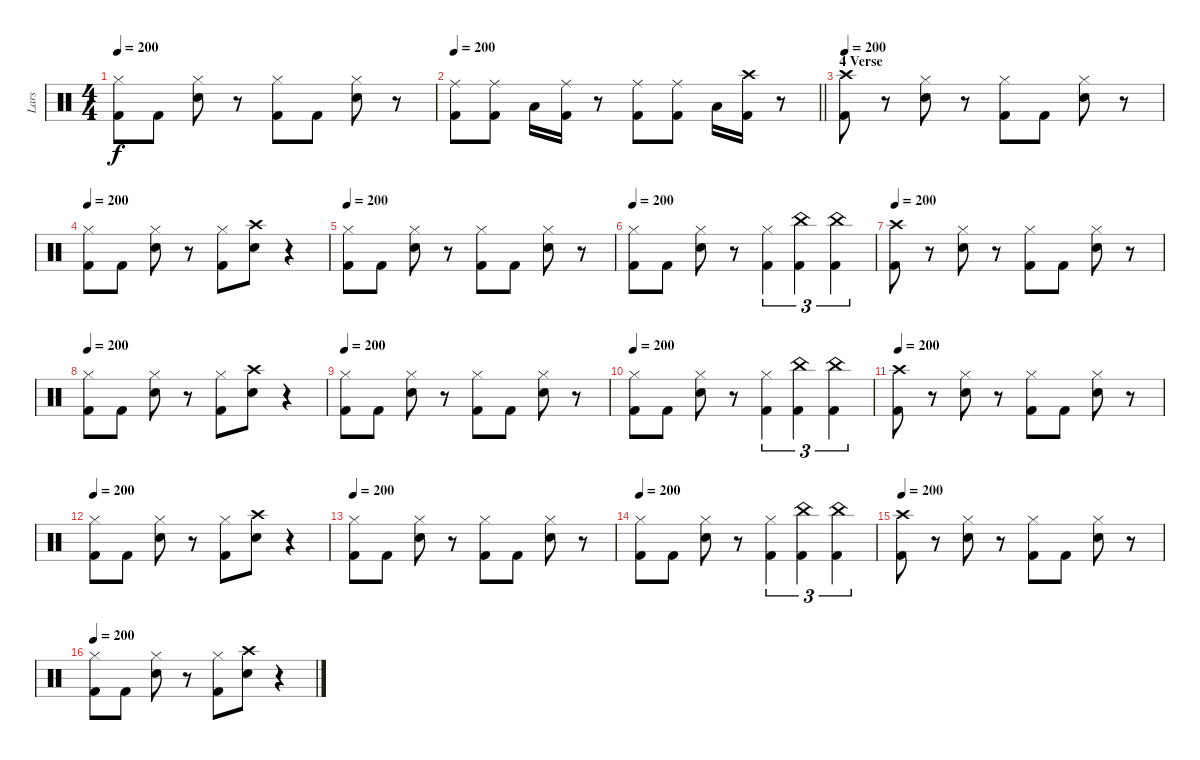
\track ("Lars" "Lars") {instrument percussion}
\staff {score}
\articulation defaults
\ts (4 4)
\tempo 200
\clef neutral
\ks c
("Kick (hit) 2" "Hi-Hat (closed)").8{dy f} "Kick (hit) 2".8 ("Snare (hit) 2" "Hi-Hat (closed)").8 r.8 ("Kick (hit) 2" "Hi-Hat (closed)").8 "Kick (hit) 2".8 ("Snare (hit) 2" "Hi-Hat (closed)").8 r.8 |
\tempo 200
\barLineRight lightlight
("Kick (hit) 2" "Ride (middle)").8 ("Kick (hit) 2" "Ride (middle)").8 "Low Tom (hit)".16 ("Ride (middle)" "Kick (hit) 2").16 r.8 ("Ride (middle)" "Kick (hit) 2").8 ("Ride (middle)" "Kick (hit) 2").8 "Low Tom (hit)".16 ("Crash high (hit)" "Kick (hit) 2").16 r.8 |
\section ("" "4 Verse")
\tempo 200
("Kick (hit) 2" "Crash high (hit)").8 r.8 ("Hi-Hat (closed)" "Snare (hit) 2").8 r.8 ("Hi-Hat (closed)" "Kick (hit) 2").8 "Kick (hit) 2".8 ("Hi-Hat (closed)" "Snare (hit) 2").8 r.8 |
\tempo 200
("Kick (hit) 2" "Hi-Hat (closed)").8 "Kick (hit) 2".8 ("Snare (hit) 2" "Hi-Hat (closed)").8 r.8 ("Hi-Hat (closed)" "Kick (hit) 2").8 ("Crash high (hit)" "Snare (hit) 2").8 r.4 |
\tempo 200
("Kick (hit) 2" "Hi-Hat (closed)").8 "Kick (hit) 2".8 ("Snare (hit) 2" "Hi-Hat (closed)").8 r.8 ("Kick (hit) 2" "Hi-Hat (closed)").8 "Kick (hit) 2".8 ("Snare (hit) 2" "Hi-Hat (closed)").8 r.8 |
\tempo 200
("Kick (hit) 2" "Hi-Hat (closed)").8 "Kick (hit) 2".8 ("Snare (hit) 2" "Hi-Hat (closed)").8 r.8 ("Hi-Hat (closed)" "Kick (hit) 2").4{tu (3 2)} ("China (hit)" "Kick (hit) 2").4{tu (3 2)} ("China (hit)" "Kick (hit) 2").4{tu (3 2)} |
\tempo 200
("Kick (hit) 2" "Crash high (hit)").8 r.8 ("Hi-Hat (closed)" "Snare (hit) 2").8 r.8 ("Hi-Hat (closed)" "Kick (hit) 2").8 "Kick (hit) 2".8 ("Hi-Hat (closed)" "Snare (hit) 2").8 r.8 |
\tempo 200
("Kick (hit) 2" "Hi-Hat (closed)").8 "Kick (hit) 2".8 ("Snare (hit) 2" "Hi-Hat (closed)").8 r.8 ("Hi-Hat (closed)" "Kick (hit) 2").8 ("Crash high (hit)" "Snare (hit) 2").8 r.4 |
\tempo 200
("Kick (hit) 2" "Hi-Hat (closed)").8 "Kick (hit) 2".8 ("Snare (hit) 2" "Hi-Hat (closed)").8 r.8 ("Kick (hit) 2" "Hi-Hat (closed)").8 "Kick (hit) 2".8 ("Snare (hit) 2" "Hi-Hat (closed)").8 r.8 |
\tempo 200
("Kick (hit) 2" "Hi-Hat (closed)").8 "Kick (hit) 2".8 ("Snare (hit) 2" "Hi-Hat (closed)").8 r.8 ("Hi-Hat (closed)" "Kick (hit) 2").4{tu (3 2)} ("China (hit)" "Kick (hit) 2").4{tu (3 2)} ("China (hit)" "Kick (hit) 2").4{tu (3 2)} |
\tempo 200
("Kick (hit) 2" "Crash high (hit)").8 r.8 ("Hi-Hat (closed)" "Snare (hit) 2").8 r.8 ("Hi-Hat (closed)" "Kick (hit) 2").8 "Kick (hit) 2".8 ("Hi-Hat (closed)" "Snare (hit) 2").8 r.8 |
\tempo 200
("Kick (hit) 2" "Hi-Hat (closed)").8 "Kick (hit) 2".8 ("Snare (hit) 2" "Hi-Hat (closed)").8 r.8 ("Hi-Hat (closed)" "Kick (hit) 2").8 ("Crash high (hit)" "Snare (hit) 2").8 r.4 |
\tempo 200
("Kick (hit) 2" "Hi-Hat (closed)").8 "Kick (hit) 2".8 ("Snare (hit) 2" "Hi-Hat (closed)").8 r.8 ("Kick (hit) 2" "Hi-Hat (closed)").8 "Kick (hit) 2".8 ("Snare (hit) 2" "Hi-Hat (closed)").8 r.8 |
\tempo 200
("Kick (hit) 2" "Hi-Hat (closed)").8 "Kick (hit) 2".8 ("Snare (hit) 2" "Hi-Hat (closed)").8 r.8 ("Hi-Hat (closed)" "Kick (hit) 2").4{tu (3 2)} ("China (hit)" "Kick (hit) 2").4{tu (3 2)} ("China (hit)" "Kick (hit) 2").4{tu (3 2)} |
\tempo 200
("Kick (hit) 2" "Crash high (hit)").8 r.8 ("Hi-Hat (closed)" "Snare (hit) 2").8 r.8 ("Hi-Hat (closed)" "Kick (hit) 2").8 "Kick (hit) 2".8 ("Hi-Hat (closed)" "Snare (hit) 2").8 r.8 |
\tempo 200
("Kick (hit) 2" "Hi-Hat (closed)").8 "Kick (hit) 2".8 ("Snare (hit) 2" "Hi-Hat (closed)").8 r.8 ("Hi-Hat (closed)" "Kick (hit) 2").8 ("Crash high (hit)" "Snare (hit) 2").8 r.4
